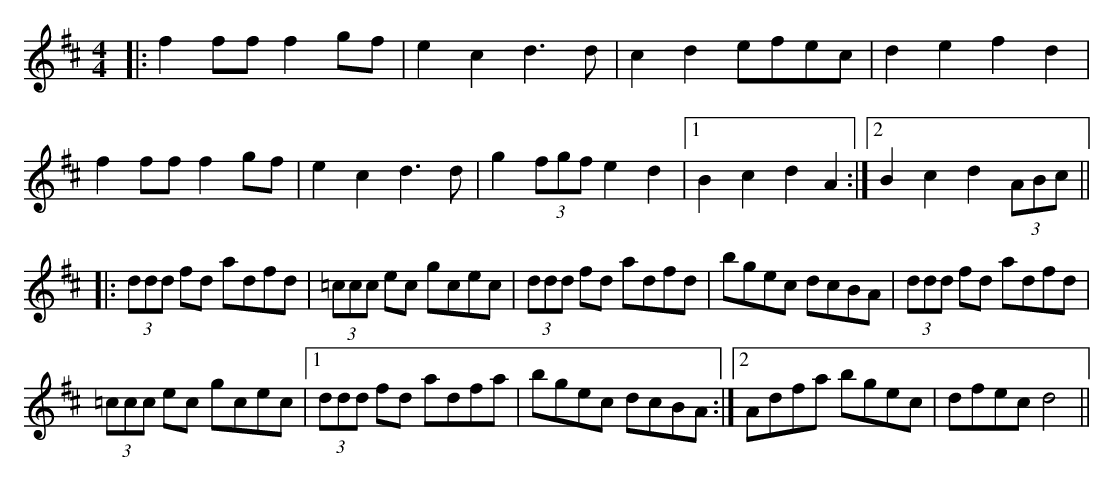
X:1
M:4/4
K:D
|:f2 ff f2gf|e2c2 d3 d|c2d2 efec|d2e2 f2 d2|
f2 ff f2 gf|e2c2 d3d|g2 (3fgf e2d2|1 B2c2 d2A2:|2 B2c2 d2 (3ABc||
|:(3ddd fd adfd|(3=ccc ec gcec|(3ddd fd adfd|bgec dcBA|(3ddd fd adfd|
(3=ccc ec gcec|1 (3ddd fd adfa|bgec dcBA:|2 Adfa bgec|dfec d4||
